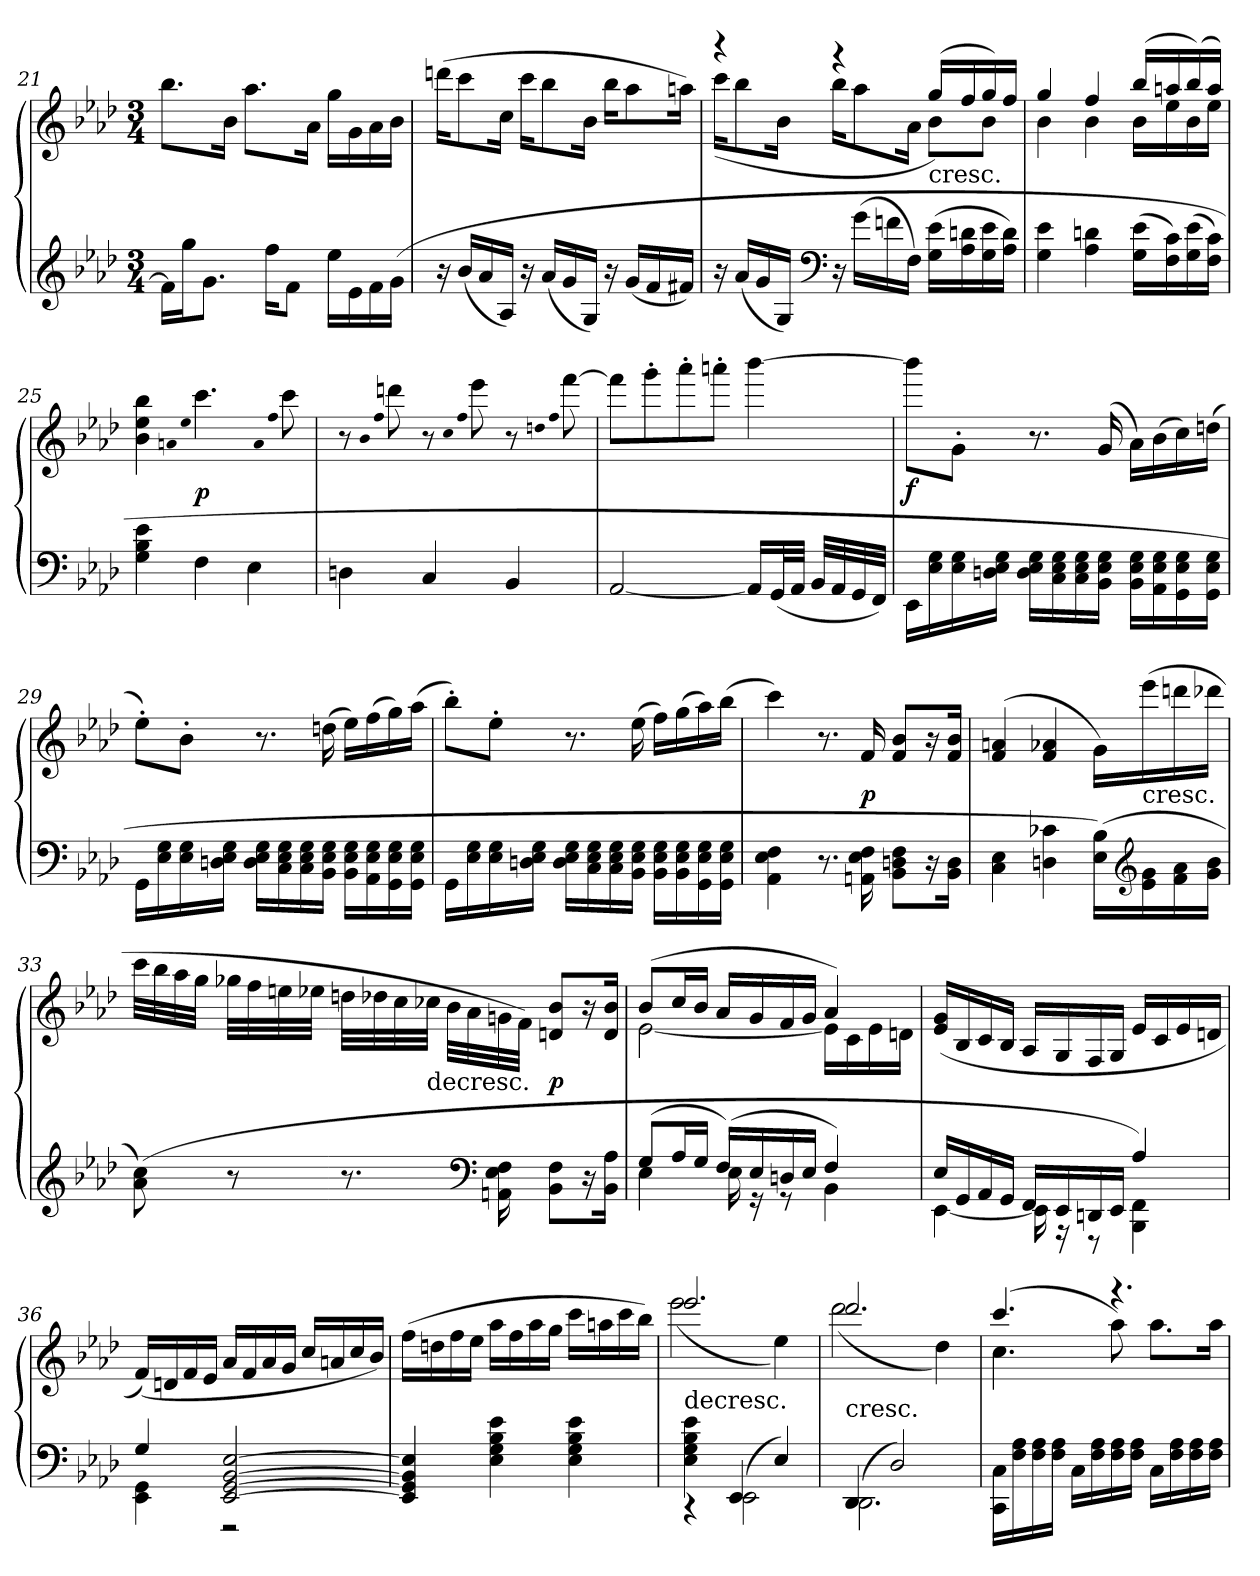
**kern	**kern	**dynam
*part1	*part1	*part1
*staff2	*staff1	*staff1/2
*clefG2	*clefG2	*
*k[b-e-a-d-]	*k[b-e-a-d-]	*
*A-:	*A-:	*
*M3/4	*M3/4	*
=21	=21	=21
16f\LL]	8.bb-\L	.
16gg\J	.	.
8.g\J	.	.
.	16b-\Jk	.
.	8.aa-\L	.
16ff\KL	.	.
8f\J	.	.
.	16a-\Jk	.
16ee-\LL	16gg\LL	.
16e-\	16g\	.
16f\	16a-\	.
(16g\JJ	16b-\JJ	.
=22	=22	=22
16r	(16dddn\KL	.
(16b-/LL	8ccc\	.
16a-/	.	.
16A-/JJ)	16cc\Jk	.
16r	16ccc\KL	.
(16a-/LL	8bb-\	.
16g/	.	.
16G/JJ)	16b-\Jk	.
16r	16bb-\KL	.
(16g/LL	8aa-\	.
16f/	.	.
16f#X/JJ)	16aan\Jk)	.
=23	=23	=23
*	*^	*
16r	4r	(16ccc\KL	.
(16a-/LL	.	8bb-\	.
16g/	.	.	.
16G/JJ)	.	16b-\Jk	.
*clefF4	*	*	*
16r	4r	16bb-\KL	.
(16g\LL	.	8aa-\	.
16fn\	.	.	.
16F\JJ)	.	16a-\Jk	.
!	!LO:TX:c:t=cresc.	!	!
(16G\ 16e-\LL	(16gg/LL)	8b-\L	.
16A-\ 16dn\	16ff/	.	.
16G\ 16e-\	16gg/)	8b-\J	.
16A-\ 16d\JJ)	16ff/JJ	.	.
=24	=24	=24	=24
4G\ 4e-\	4gg/	4b-\	.
4A-\ 4dn\	4ff/	4b-\	.
(16G\ 16e-\LL	(16bb-/LL	16b-\LL	.
16F\ 16c\)	16aan/	16ee-\	.
(16G\ 16e-\	(16bb-/)	16b-\	.
16F\ 16c\JJ)	16aa/JJ)	16ee-\JJ	.
*	*v	*v	*
=25	=25	=25
4G\ 4B-\ 4e-\	4b-\ 4ee-\ 4bb-\	.
.	qan	.
.	qee-	.
4F\	4.ccc\	p
4E-\	.	.
.	qa	.
.	qff	.
.	8ccc\	.
=26	=26	=26
4Dn\	8r	.
.	qb-	.
.	qff	.
.	8dddn\	.
4C/	8r	.
.	qcc	.
.	qff	.
.	8eee-\	.
4BB-/	8r	.
.	qddn	.
.	qff	.
.	[8fff\	.
=27	=27	=27
[2AA-/	8fff\L]	.
.	8ggg'\	.
.	8aaa-'\	.
.	8aaan'\J	.
16AA-/LL]	[4bbb-\	.
(32GG/L	.	.
32AA-/JJJ	.	.
32BB-/LLL	.	.
32AA-/	.	.
32GG/	.	.
32FF/JJJ)	.	.
=28	=28	=28
16EE-\LL	8bbb-\L]	f
16E-\ 16G\	.	.
16E-\ 16G\	8g'\J	.
16Dn\ 16E-\ 16G\JJ	.	.
16D\ 16E-\ 16G\LL	8.r	.
16C\ 16E-\ 16G\	.	.
16C\ 16E-\ 16G\	.	.
16BB-\ 16E-\ 16G\JJ	(16g/	.
16BB-\ 16E-\ 16G\LL	16a-\LL)	.
16AA-\ 16E-\ 16G\	(16b-\	.
16GG\ 16E-\ 16G\	16cc\)	.
16GG\ 16E-\ 16G\JJ	(16ddn\JJ	.
=29	=29	=29
16GG\LL	8ee-'\L)	.
16E-\ 16G\	.	.
16E-\ 16G\	8b-'\J	.
16Dn\ 16E-\ 16G\JJ	.	.
16D\ 16E-\ 16G\LL	8.r	.
16C\ 16E-\ 16G\	.	.
16C\ 16E-\ 16G\	.	.
16BB-\ 16E-\ 16G\JJ	(16ddn\	.
16BB-\ 16E-\ 16G\LL	16ee-\LL)	.
16AA-\ 16E-\ 16G\	(16ff\	.
16GG\ 16E-\ 16G\	16gg\)	.
16GG\ 16E-\ 16G\JJ	(16aa-\JJ	.
=30	=30	=30
16GG\LL	8bb-'\L)	.
16E-\ 16G\	.	.
16E-\ 16G\	8ee-'\J	.
16Dn\ 16E-\ 16G\JJ	.	.
16D\ 16E-\ 16G\LL	8.r	.
16C\ 16E-\ 16G\	.	.
16C\ 16E-\ 16G\	.	.
16BB-\ 16E-\ 16G\JJ	(16ee-\	.
16BB-\ 16E-\ 16G\LL	16ff\LL)	.
16BB-\ 16E-\ 16G\	(16gg\	.
16GG\ 16E-\ 16G\	16aa-\)	.
16GG\ 16E-\ 16G\JJ	(16bb-\JJ	.
=31	=31	=31
4AA-\ 4E-\ 4F\	4ccc\)	.
8.r	8.r	.
16AAn\ 16E-\ 16F\	16f/	p
8BB-\ 8Dn\ 8F\L	8f/ 8b-/L	.
16r	16r	.
16BB-\ 16D\Jk	16f/ 16b-/Jk	.
=32	=32	=32
4C\ 4E-\	(4f/ 4an/	.
4Dn\ 4c-X\	4f/ 4a-X/	.
(16E-\ 16B-\LL)	16g\LL)	.
*clefG2	*	*
!	!LO:TX:c:t=cresc.	!
16e-\ 16g\	(16eee-\	.
16f\ 16a-\	16dddn\	.
16g\ 16b-\JJ	16ddd-X\JJ	.
=33	=33	=33
(8a-\ 8cc\)	32ccc\LLL	.
.	32bb-\	.
.	32aa-\	.
.	32gg\JJJ	.
8r	32gg-X\LLL	.
.	32ff\	.
.	32een\	.
.	32ee-X\JJJ	.
8.r	32ddn\LLL	.
.	32dd-X\	.
.	32cc\	.
!	!LO:TX:c:t=decresc.	!
.	32cc-X\JJJ	.
.	32b-\LLL	.
.	32a-\	.
*clefF4	*	*
16AAn\ 16E-\ 16F\	32gn\	.
.	32f\JJJ)	.
8BB-\ 8F\L	8dn/ 8b-/L	p
16r	16r	.
16BB-\ 16A-\Jk	16d/ 16b-/Jk	.
=34	=34	=34
*^	*^	*
(8G/L	4E-\	(8b-/L	[2e-\	.
16A-/L	.	16cc/L	.	.
16G/JJ	.	16b-/JJ	.	.
(16F/LL)	16E-\	16a-/LL	.	.
16E-/	16r	16g/	.	.
16Dn/	8r	16f/	.	.
16E-/JJ	.	16g/JJ	.	.
4F/)	4BB-\	4a-/)	16e-\LL]	.
.	.	.	16c\	.
.	.	.	16e-\	.
.	.	.	16dn\JJ	.
*	*	*v	*v	*
=35	=35	=35	=35
16E-/LL	[4EE-\	(16e-/ 16g/LL	.
16GG/	.	16B-/	.
16AA-/	.	16c/	.
16GG/JJ	.	16B-/JJ	.
16FF/LL	16EE-\]	16A-/LL	.
16EE-/	16r	16G/	.
16DDn/	8r	16F/	.
16EE-/JJ	.	16G/JJ	.
4A-/)	4BBB-\ 4FF\	16e-/LL	.
.	.	16c/	.
.	.	16e-/	.
.	.	16dn/JJ	.
=36	=36	=36	=36
4G/	4EE-\ 4GG\	(16f/LL)	.
.	.	16dn/	.
.	.	16f/	.
.	.	16e-/JJ	.
[2EE-/ [2GG/ [2BB-/ [2E-/	2r	16a-/LL	.
.	.	16f/	.
.	.	16a-/	.
.	.	16g/JJ	.
.	.	16cc/LL	.
.	.	16an/	.
.	.	16cc/	.
.	.	16b-/JJ)	.
*v	*v	*	*
=37	=37	=37
4EE-]/ 4GG]/ 4BB-]/ 4E-]/	(16ff\LL	.
.	16ddn\	.
.	16ff\	.
.	16ee-\JJ	.
4E-\ 4G\ 4B-\ 4e-\	16aa-\LL	.
.	16ff\	.
.	16aa-\	.
.	16gg\JJ	.
4E-\ 4G\ 4B-\ 4e-\	16ccc\LL	.
.	16aan\	.
.	16ccc\	.
.	16bb-\JJ)	.
=38	=38	=38
*^	*^	*
!	!	!LO:TX:c:t=decresc.	!	!
4E-\ 4G\ 4B-\ 4e-\	4r	2.eee-/	(2eee-\	.
(4EE-/	2EE-\	.	.	.
4E-/)	.	.	4ee-\)	.
=39	=39	=39	=39	=39
!	!	!LO:TX:c:t=cresc.	!	!
(4DD-/	2.DD-\	2.ddd-/	(2ddd-\	.
2D-/)	.	.	.	.
.	.	.	4dd-\)	.
*v	*v	*	*	*
=40	=40	=40	=40
16CC\ 16C\LL	(4.ccc/	4.cc\	.
16F\ 16A-\	.	.	.
16F\ 16A-\	.	.	.
16F\ 16A-\JJ	.	.	.
16C\LL	.	.	.
16F\ 16A-\	.	.	.
16F\ 16A-\	4.r	8aa-\)	.
16F\ 16A-\JJ	.	.	.
16C\LL	.	8.aa-\L	.
16F\ 16A-\	.	.	.
16F\ 16A-\	.	.	.
16F\ 16A-\JJ	.	16aa-\Jk	.
*	*v	*v	*
=	=	=
*-	*-	*-
